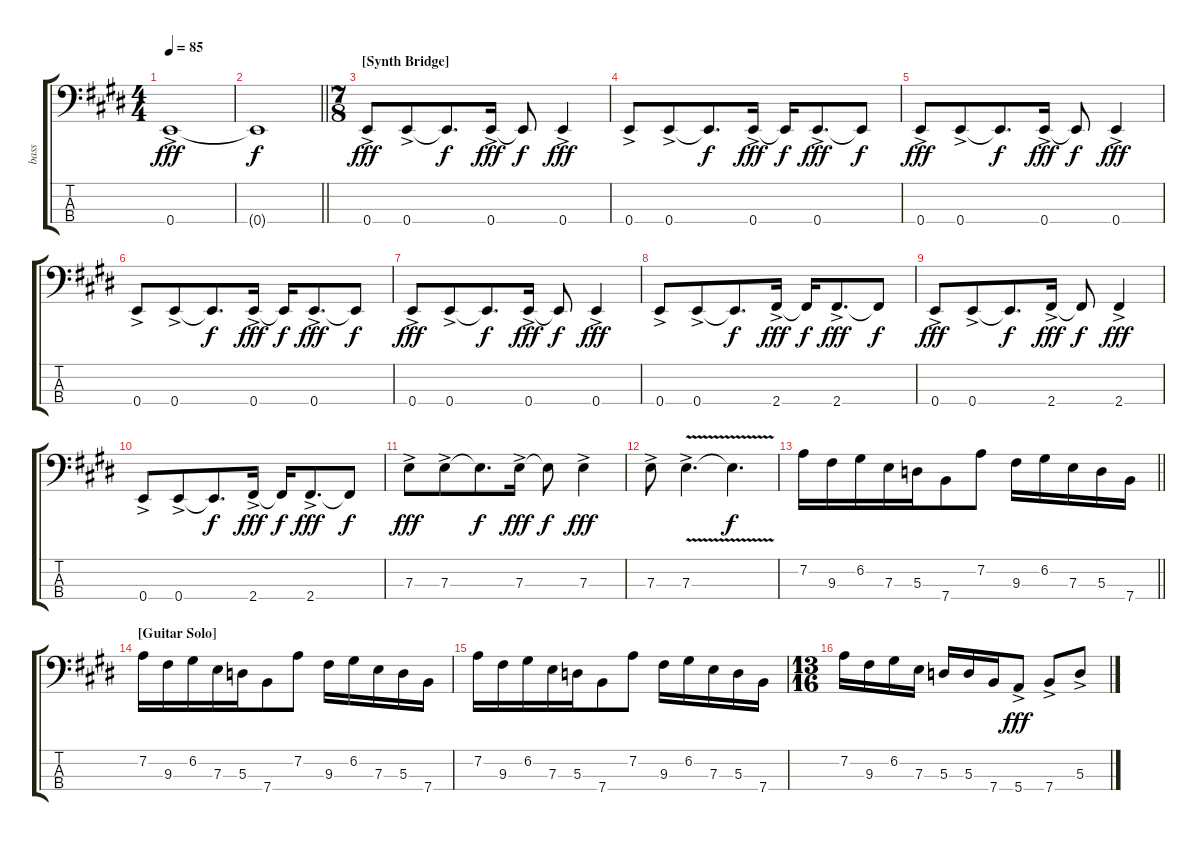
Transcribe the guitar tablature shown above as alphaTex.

\track ("bass" "bass") {instrument electricbassfinger}
\staff {score tabs}
\tuning (G2 D2 A1 E1) {hide}
\ts (4 4)
\tempo 85
\clef f4
\ks e
0.4{ac}.1{dy fff} |
\barLineRight lightlight
0.4{t}.1{dy f} |
\ts (7 8)
\section ("" "[Synth Bridge]")
0.4{ac}.8{dy fff} 0.4{ac}.8 0.4{t}.8{d dy f} 0.4{ac}.16{dy fff} 0.4{t}.8{dy f} 0.4{ac}.4{dy fff} |
0.4{ac}.8 0.4{ac}.8 0.4{t}.8{d dy f} 0.4{ac}.16{dy fff} 0.4{t}.16{dy f} 0.4{ac}.8{d dy fff} 0.4{t}.8{dy f} |
0.4{ac}.8{dy fff} 0.4{ac}.8 0.4{t}.8{d dy f} 0.4{ac}.16{dy fff} 0.4{t}.8{dy f} 0.4{ac}.4{dy fff} |
0.4{ac}.8 0.4{ac}.8 0.4{t}.8{d dy f} 0.4{ac}.16{dy fff} 0.4{t}.16{dy f} 0.4{ac}.8{d dy fff} 0.4{t}.8{dy f} |
0.4{ac}.8{dy fff} 0.4{ac}.8 0.4{t}.8{d dy f} 0.4{ac}.16{dy fff} 0.4{t}.8{dy f} 0.4{ac}.4{dy fff} |
0.4{ac}.8 0.4{ac}.8 0.4{t}.8{d dy f} 2.4{ac}.16{dy fff} 2.4{t}.16{dy f} 2.4{ac}.8{d dy fff} 2.4{t}.8{dy f} |
0.4{ac}.8{dy fff} 0.4{ac}.8 0.4{t}.8{d dy f} 2.4{ac}.16{dy fff} 2.4{t}.8{dy f} 2.4{ac}.4{dy fff} |
0.4{ac}.8 0.4{ac}.8 0.4{t}.8{d dy f} 2.4{ac}.16{dy fff} 2.4{t}.16{dy f} 2.4{ac}.8{d dy fff} 2.4{t}.8{dy f} |
7.3{ac}.8{dy fff} 7.3{ac}.8 7.3{t}.8{d dy f} 7.3{ac}.16{dy fff} 7.3{t}.8{dy f} 7.3{ac}.4{dy fff} |
7.3{ac}.8 7.3{v ac}.4{d} 7.3{t}.4{d dy f} |
\barLineRight lightlight
7.2.16 9.3.16 6.2.16 7.3.16 5.3.16 7.4.8 7.2.8 9.3.16 6.2.16 7.3.16 5.3.16 7.4.16 |
\section ("" "[Guitar Solo]")
7.2.16 9.3.16 6.2.16 7.3.16 5.3.16 7.4.8 7.2.8 9.3.16 6.2.16 7.3.16 5.3.16 7.4.16 |
7.2.16 9.3.16 6.2.16 7.3.16 5.3.16 7.4.8 7.2.8 9.3.16 6.2.16 7.3.16 5.3.16 7.4.16 |
\ts (13 16)
7.2.16 9.3.16 6.2.16 7.3.16 5.3.16 5.3.16 7.4.16 5.4{ac}.8{dy fff} 7.4{ac}.8 5.3{ac}.8
